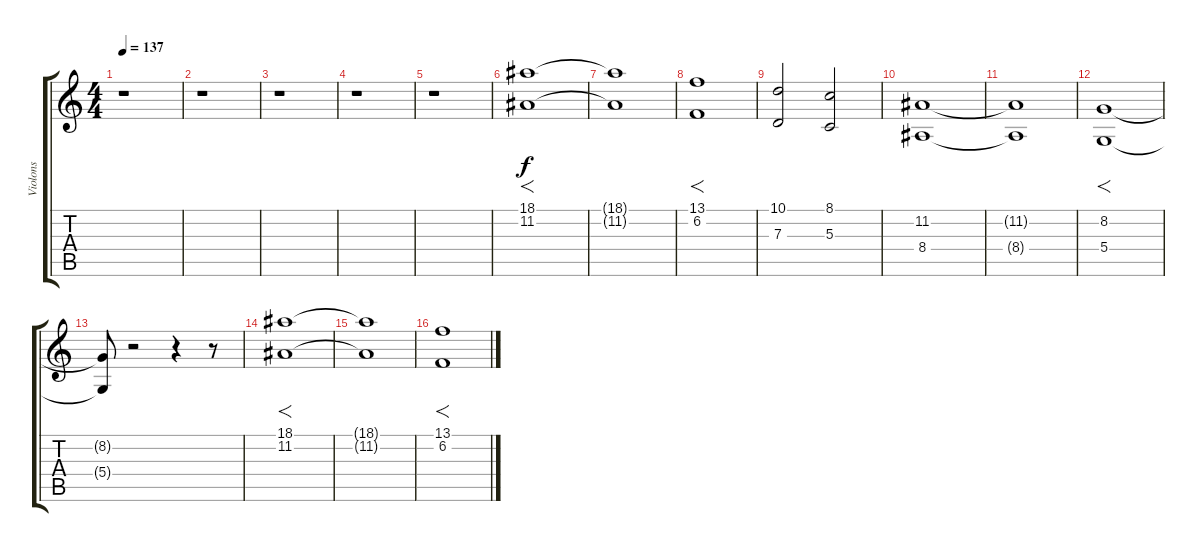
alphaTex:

\track ("Violons" "Violons") {instrument stringensemble2}
\staff {score tabs}
\tuning (E4 B3 G3 D3 A2 E2) {hide}
\ts (4 4)
\tempo 137
\clef g2
\ks c
r.1{dy f} |
r.1 |
r.1 |
r.1 |
r.1 |
(18.1 11.2).1{f} |
(18.1{t} 11.2{t}).1 |
(13.1 6.2).1{f} |
(10.1 7.3).2 (8.1 5.3).2 |
(11.2 8.4).1 |
(11.2{t} 8.4{t}).1 |
(8.2 5.4).1{f} |
(8.2{t} 5.4{t}).8 r.2 r.4 r.8 |
(18.1 11.2).1{f} |
(18.1{t} 11.2{t}).1 |
(13.1 6.2).1{f}
